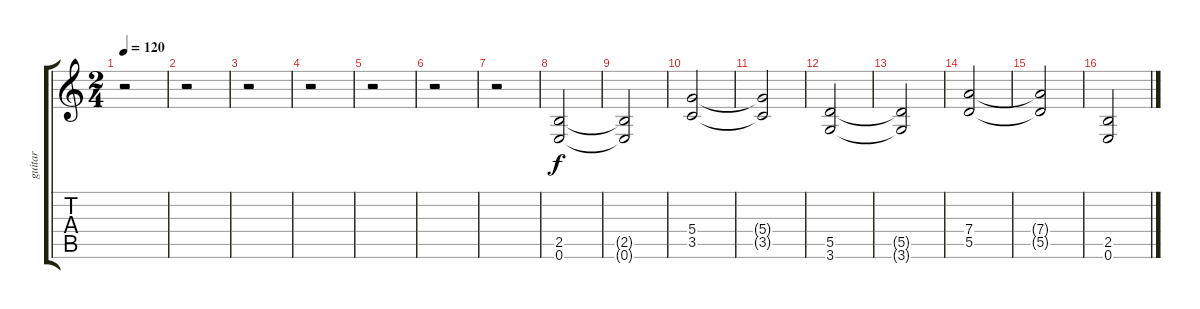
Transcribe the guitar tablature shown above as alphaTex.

\track ("guitar    quinta" "guitar    ") {instrument distortionguitar}
\staff {score tabs}
\tuning (E4 B3 G3 D3 A2 E2) {hide}
\ts (2 4)
\tempo 120
\clef g2
\ks c
r.2{dy f} |
r.2 |
r.2 |
r.2 |
r.2 |
r.2 |
r.2 |
(2.5 0.6).2 |
(2.5{t} 0.6{t}).2 |
(5.4 3.5).2 |
(5.4{t} 3.5{t}).2 |
(5.5 3.6).2 |
(5.5{t} 3.6{t}).2 |
(7.4 5.5).2 |
(7.4{t} 5.5{t}).2 |
(2.5 0.6).2
